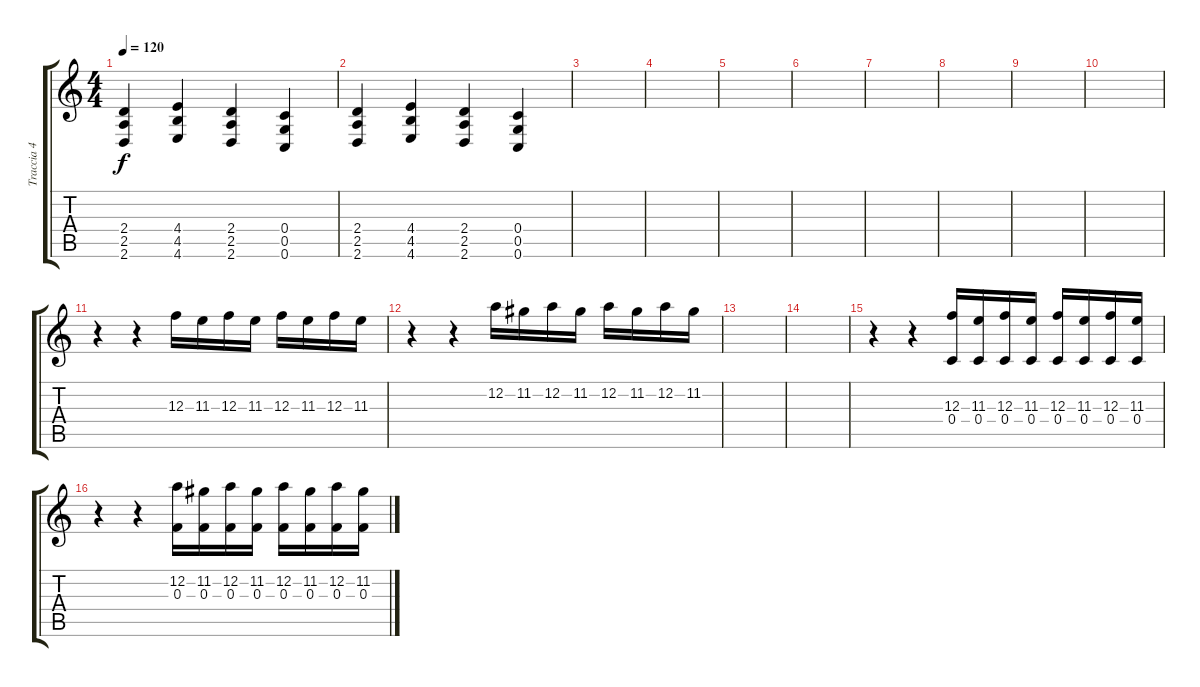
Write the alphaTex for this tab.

\track ("Traccia 4" "Traccia 4") {instrument overdrivenguitar}
\staff {score tabs}
\tuning (D4 A3 F3 C3 G2 C2) {hide}
\ts (4 4)
\tempo 120
\clef g2
\ks c
(2.4 2.5 2.6).4{dy f} (4.4 4.5 4.6).4 (2.4 2.5 2.6).4 (0.4 0.5 0.6).4 |
(2.4 2.5 2.6).4 (4.4 4.5 4.6).4 (2.4 2.5 2.6).4 (0.4 0.5 0.6).4 |
|
|
|
|
|
|
|
|
r.4 r.4 12.3.16 11.3.16 12.3.16 11.3.16 12.3.16 11.3.16 12.3.16 11.3.16 |
r.4 r.4 12.2.16 11.2.16 12.2.16 11.2.16 12.2.16 11.2.16 12.2.16 11.2.16 |
|
|
r.4 r.4 (12.3 0.4).16 (11.3 0.4).16 (12.3 0.4).16 (11.3 0.4).16 (12.3 0.4).16 (11.3 0.4).16 (12.3 0.4).16 (11.3 0.4).16 |
r.4 r.4 (12.2 0.3).16 (11.2 0.3).16 (12.2 0.3).16 (11.2 0.3).16 (12.2 0.3).16 (11.2 0.3).16 (12.2 0.3).16 (11.2 0.3).16
